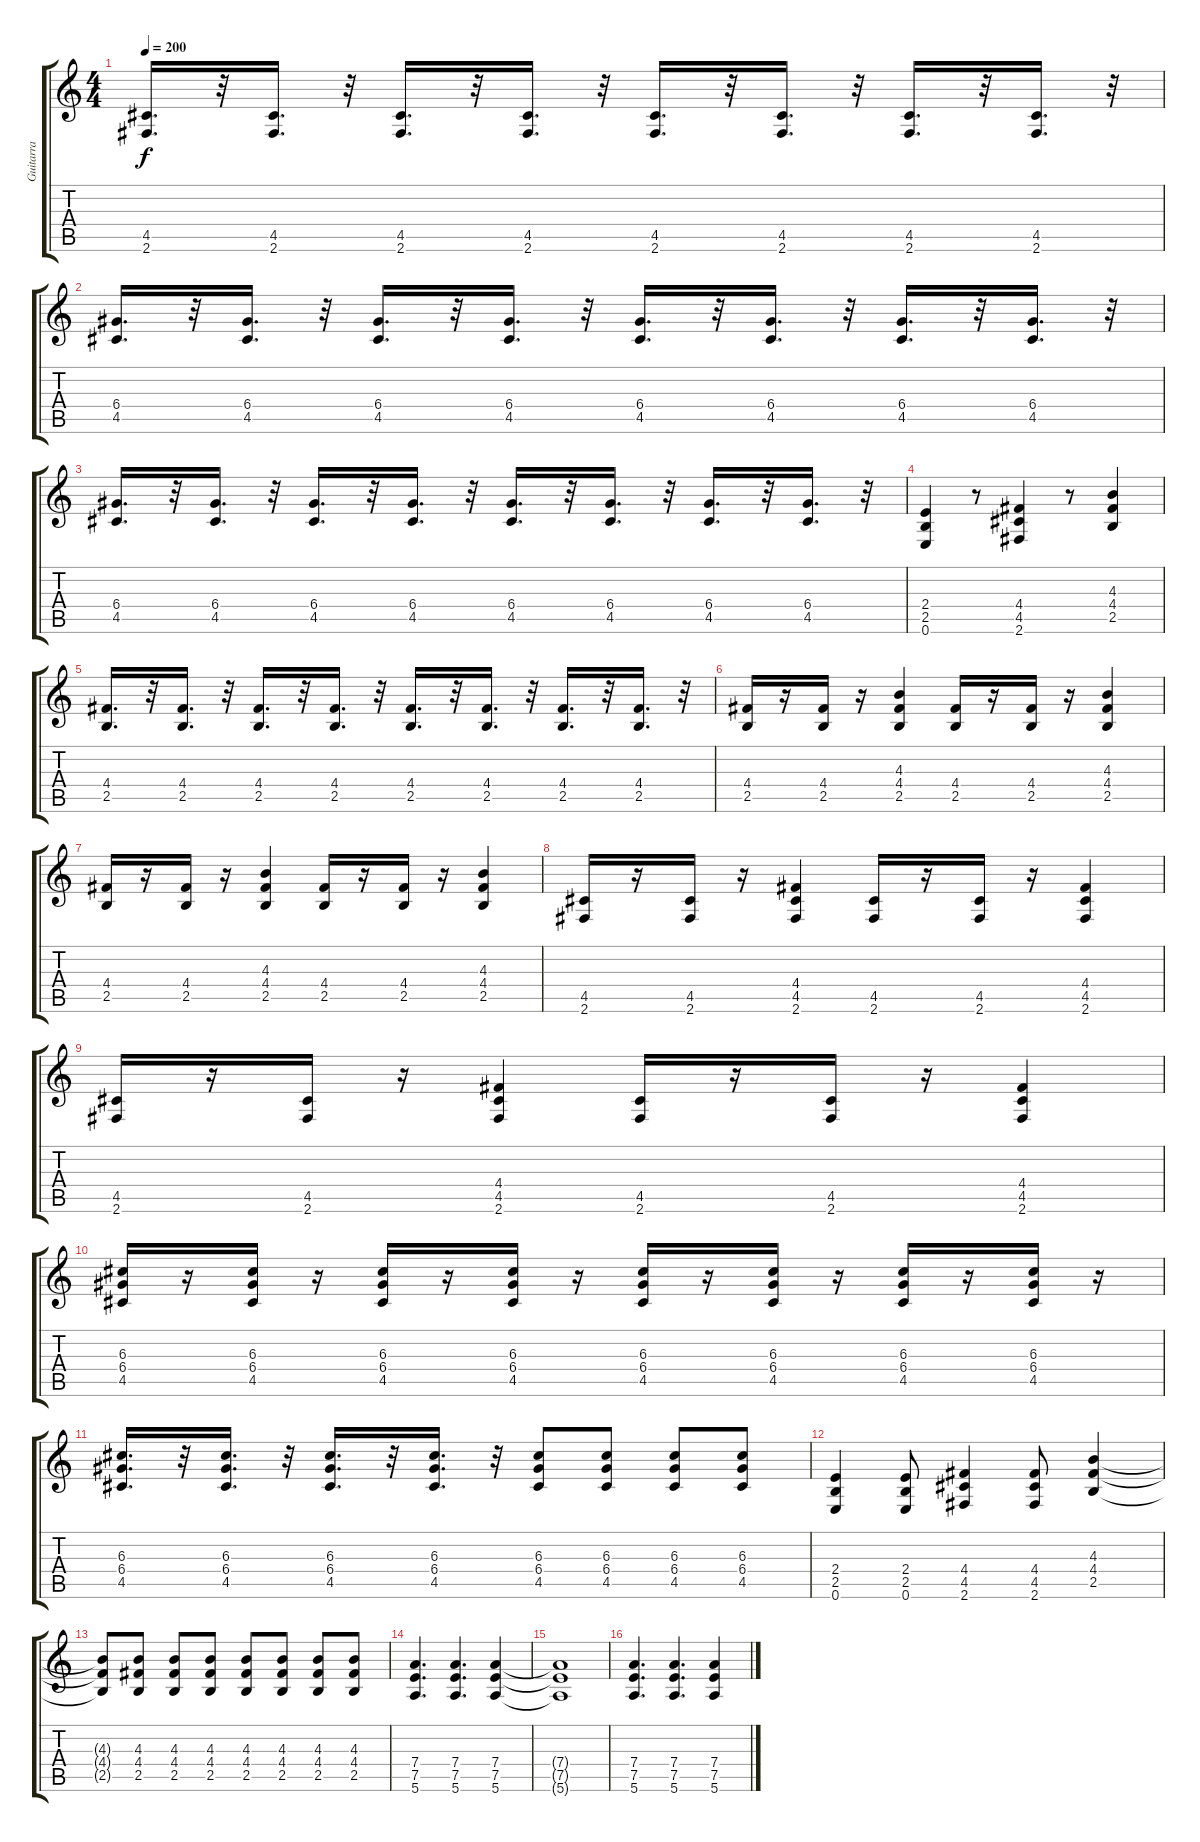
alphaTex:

\track ("Guitarra" "Guitarra") {instrument distortionguitar}
\staff {score tabs}
\tuning (E4 B3 G3 D3 A2 E2) {hide}
\ts (4 4)
\tempo 200
\clef g2
\ks c
(4.5 2.6).16{d dy f} r.32 (4.5 2.6).16{d} r.32 (4.5 2.6).16{d} r.32 (4.5 2.6).16{d} r.32 (4.5 2.6).16{d} r.32 (4.5 2.6).16{d} r.32 (4.5 2.6).16{d} r.32 (4.5 2.6).16{d} r.32 |
(6.4 4.5).16{d} r.32 (6.4 4.5).16{d} r.32 (6.4 4.5).16{d} r.32 (6.4 4.5).16{d} r.32 (6.4 4.5).16{d} r.32 (6.4 4.5).16{d} r.32 (6.4 4.5).16{d} r.32 (6.4 4.5).16{d} r.32 |
(6.4 4.5).16{d} r.32 (6.4 4.5).16{d} r.32 (6.4 4.5).16{d} r.32 (6.4 4.5).16{d} r.32 (6.4 4.5).16{d} r.32 (6.4 4.5).16{d} r.32 (6.4 4.5).16{d} r.32 (6.4 4.5).16{d} r.32 |
(2.4 2.5 0.6).4 r.8 (4.4 4.5 2.6).4 r.8 (4.3 4.4 2.5).4 |
(4.4 2.5).16{d} r.32 (4.4 2.5).16{d} r.32 (4.4 2.5).16{d} r.32 (4.4 2.5).16{d} r.32 (4.4 2.5).16{d} r.32 (4.4 2.5).16{d} r.32 (4.4 2.5).16{d} r.32 (4.4 2.5).16{d} r.32 |
(4.4 2.5).16 r.16 (4.4 2.5).16 r.16 (4.3 4.4 2.5).4 (4.4 2.5).16 r.16 (4.4 2.5).16 r.16 (4.3 4.4 2.5).4 |
(4.4 2.5).16 r.16 (4.4 2.5).16 r.16 (4.3 4.4 2.5).4 (4.4 2.5).16 r.16 (4.4 2.5).16 r.16 (4.3 4.4 2.5).4 |
(4.5 2.6).16 r.16 (4.5 2.6).16 r.16 (4.4 4.5 2.6).4 (4.5 2.6).16 r.16 (4.5 2.6).16 r.16 (4.4 4.5 2.6).4 |
(4.5 2.6).16 r.16 (4.5 2.6).16 r.16 (4.4 4.5 2.6).4 (4.5 2.6).16 r.16 (4.5 2.6).16 r.16 (4.4 4.5 2.6).4 |
(6.3 6.4 4.5).16 r.16 (6.3 6.4 4.5).16 r.16 (6.3 6.4 4.5).16 r.16 (6.3 6.4 4.5).16 r.16 (6.3 6.4 4.5).16 r.16 (6.3 6.4 4.5).16 r.16 (6.3 6.4 4.5).16 r.16 (6.3 6.4 4.5).16 r.16 |
(6.3 6.4 4.5).16{d} r.32 (6.3 6.4 4.5).16{d} r.32 (6.3 6.4 4.5).16{d} r.32 (6.3 6.4 4.5).16{d} r.32 (6.3 6.4 4.5).8 (6.3 6.4 4.5).8 (6.3 6.4 4.5).8 (6.3 6.4 4.5).8 |
(2.4 2.5 0.6).4 (2.4 2.5 0.6).8 (4.4 4.5 2.6).4 (4.4 4.5 2.6).8 (4.3 4.4 2.5).4 |
(4.3{t} 4.4{t} 2.5{t}).8 (4.3 4.4 2.5).8 (4.3 4.4 2.5).8 (4.3 4.4 2.5).8 (4.3 4.4 2.5).8 (4.3 4.4 2.5).8 (4.3 4.4 2.5).8 (4.3 4.4 2.5).8 |
(7.4 7.5 5.6).4{d} (7.4 7.5 5.6).4{d} (7.4 7.5 5.6).4 |
(7.4{t} 7.5{t} 5.6{t}).1 |
(7.4 7.5 5.6).4{d} (7.4 7.5 5.6).4{d} (7.4 7.5 5.6).4
